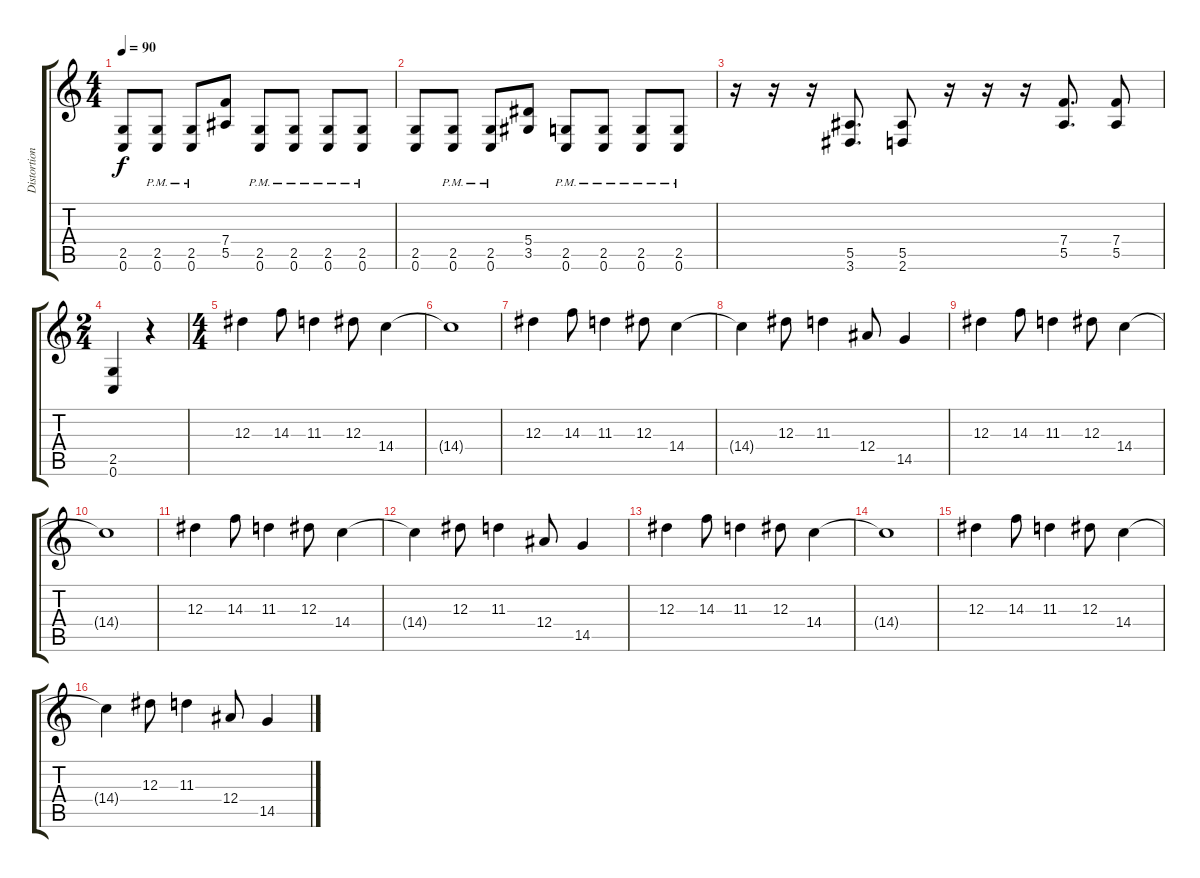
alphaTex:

\track ("Distortion guitar" "Distortion") {instrument distortionguitar}
\staff {score tabs}
\tuning (C4 G3 Eb3 Bb2 F2 C2) {hide}
\ts (4 4)
\tempo 90
\clef g2
\ks c
(2.5 0.6).8{dy f} (2.5{pm} 0.6{pm}).8 (2.5{pm} 0.6{pm}).8 (7.4 5.5).8 (2.5{pm} 0.6{pm}).8 (2.5{pm} 0.6{pm}).8 (2.5{pm} 0.6{pm}).8 (2.5{pm} 0.6{pm}).8 |
(2.5 0.6).8 (2.5{pm} 0.6{pm}).8 (2.5{pm} 0.6{pm}).8 (5.4 3.5).8 (2.5{pm} 0.6{pm}).8 (2.5{pm} 0.6{pm}).8 (2.5{pm} 0.6{pm}).8 (2.5{pm} 0.6{pm}).8 |
r.16 r.16 r.16 (5.5 3.6).8{d} (5.5 2.6).8 r.16 r.16 r.16 (7.4 5.5).8{d} (7.4 5.5).8 |
\ts (2 4)
(2.5 0.6).4 r.4 |
\ts (4 4)
12.3.4 14.3.8 11.3.4 12.3.8 14.4.4 |
14.4{t}.1 |
12.3.4 14.3.8 11.3.4 12.3.8 14.4.4 |
14.4{t}.4 12.3.8 11.3.4 12.4.8 14.5.4 |
12.3.4 14.3.8 11.3.4 12.3.8 14.4.4 |
14.4{t}.1 |
12.3.4 14.3.8 11.3.4 12.3.8 14.4.4 |
14.4{t}.4 12.3.8 11.3.4 12.4.8 14.5.4 |
12.3.4 14.3.8 11.3.4 12.3.8 14.4.4 |
14.4{t}.1 |
12.3.4 14.3.8 11.3.4 12.3.8 14.4.4 |
14.4{t}.4 12.3.8 11.3.4 12.4.8 14.5.4
